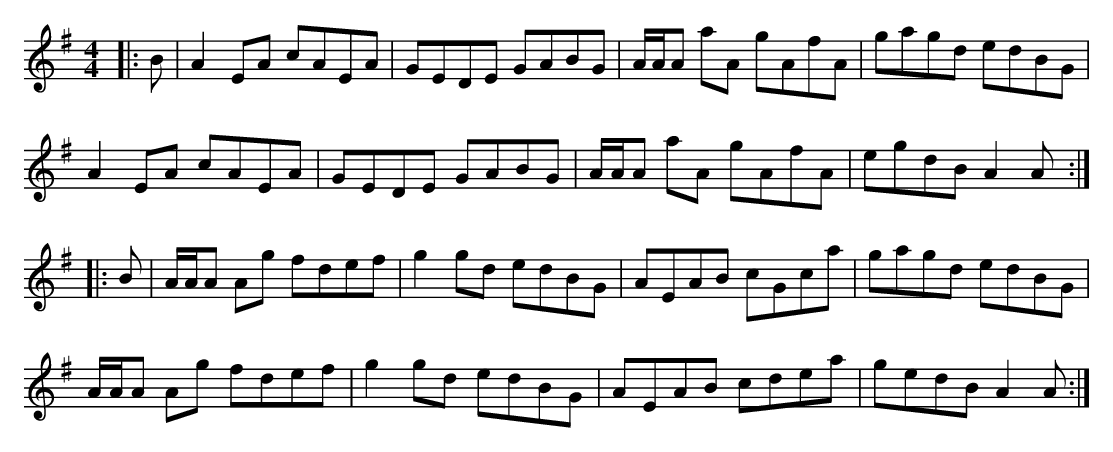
X:1
M:4/4
K:Ador
|:B|A2 EA cAEA|GEDE GABG|A/A/A aA gAfA|gagd edBG|
A2 EA cAEA|GEDE GABG|A/A/A aA gAfA|egdB A2 A:|
|:B|A/A/A Ag fdef|g2 gd edBG|AEAB cGca|gagd edBG|
A/A/A Ag fdef|g2 gd edBG|AEAB cdea|gedB A2A:|
